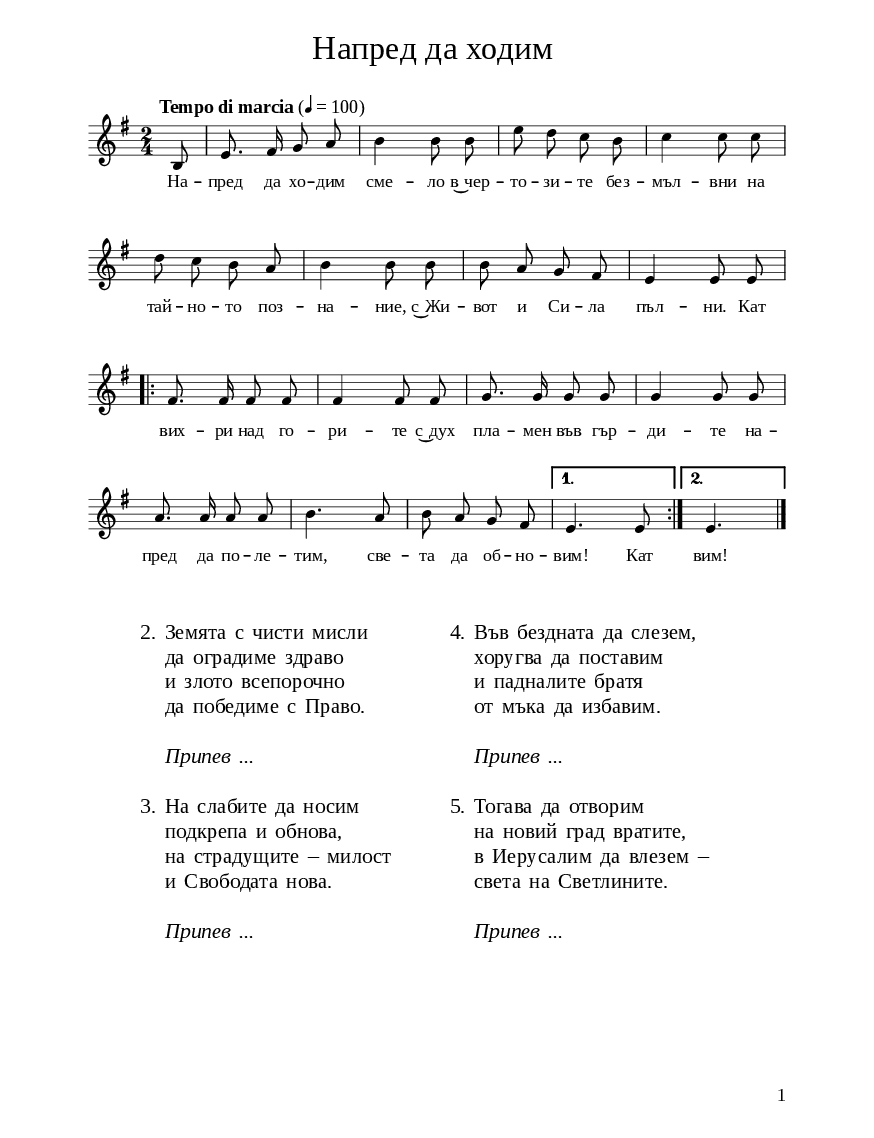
\version "2.24.2"

% include paper part and global functions
\include "include/globals.ily"

\bookpart {
  \label #'ref036
  \tocItem \markup "Напред да ходим"
  \include "include/bookpart-paper.ily"
  \score {
    \include "include/score-layout.ily"

    \new Voice \absolute {
      \clef treble
      \key e \minor
      \time 2/4
      \tempoFunc "Tempo di marcia" 4 "100"
      \autoBeamOff
      \partial 8


      b8 | e'8. fis'16 g'8 a' | b'4 b'8 b' | e''8 d'' c'' b' | c''4 c''8 c'' \break |
      d''8 c'' b' a' | b'4 b'8 b' | b'8 a' g' fis' | e'4 e'8 e' \break |
      \repeat volta 2 {
        fis'8. fis'16 fis'8 fis' |
        fis'4 fis'8 fis' |
        g'8. g'16 g'8 g' |
        g'4 g'8 g' | \break

        a'8.  a'16 a'8 a' |
        b'4. a'8 |
        b'8 a' g'  fis'8 |
      } \alternative {
        {  e'4. e'8 |}
        {e'4. \bar "|." \break }
      }
    }

    \addlyrics {
      На -- пред
      да хо -- дим сме -- ло в~чер -- то -- зи -- те
      без -- мъл -- вни на тай -- но -- то поз -- на --
      ние, с~Жи -- вот и Си -- ла пъл -- ни. Кат вих
      -- ри над го -- ри -- те с~дух пла -- мен във
      гър -- ди -- те на -- пред да по -- ле -- тим,
      све -- та да об -- но -- вим! Кат вим!}

      \header {
        title = \titleFunc "Напред да ходим " "Napred da hodim"
      }

      \midi{}

    } % score



    \markup \fontsize #bgCoupletFontSize {
      \hspace #5
      \override #`(baseline-skip . ,bgCoupletBaselineSkip)
      \column {
        \line {  2. Земята с чисти мисли}

        \line {   "   "да оградиме здраво}

        \line {   "   "и злото всепорочно}

        \line {   "   "да победиме с Право.}
        \line { "   "}

        \line { "   " \italic {Припев ... }}
        \line { "   "}


        \line {   3. На слабите да носим}

        \line {   "   "подкрепа и обнова,}

        \line {   "   "на страдущите – милост}

        \line {   "   "и Свободата нова.}

        \line { "   "}
        \line { "   " \italic {Припев ...}}



      }

      \hspace #5
      \override #`(baseline-skip . ,bgCoupletBaselineSkip)
      \column {


        \line {  4. Във бездната да слезем,}

        \line {   "   "хоругва да поставим}

        \line {   "   "и падналите братя}

        \line {   "   "от мъка да избавим.}

        \line { "   "}
        \line { "   " \italic {Припев ...}}
        \line { "   " }

        \line {   5. Тогава да отворим}

        \line {   "   "на новий град вратите,}

        \line {   "   "в Иерусалим да влезем –}

        \line {   "   "света на Светлините.}
        \line { "   "}

        \line { "   " \italic  {Припев ...}}
  


      }

    } % markup

  } % bookpart
